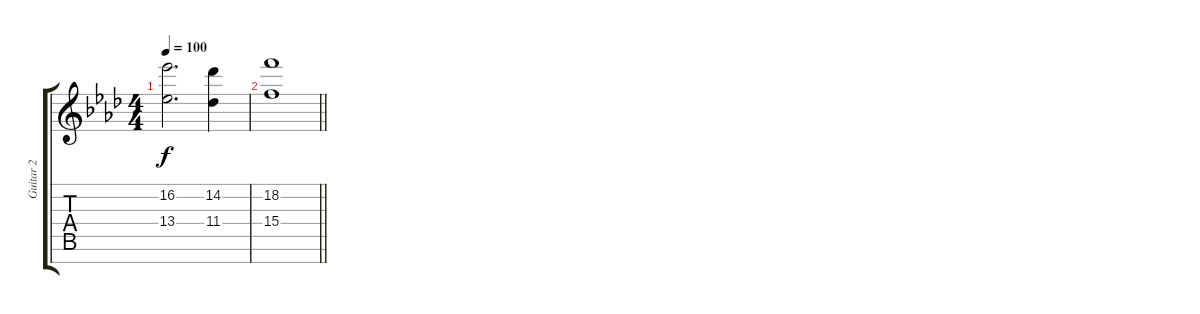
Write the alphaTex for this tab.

\track ("Guitar 2" "Guitar 2") {instrument distortionguitar}
\staff {score tabs}
\tuning (E4 B3 G3 D3 A2 E2 B1) {hide}
\ts (4 4)
\tempo 100
\clef g2
\ks ab
(16.2 13.4).2{d dy f} (14.2 11.4).4 |
\barLineRight lightlight
(18.2 15.4).1
